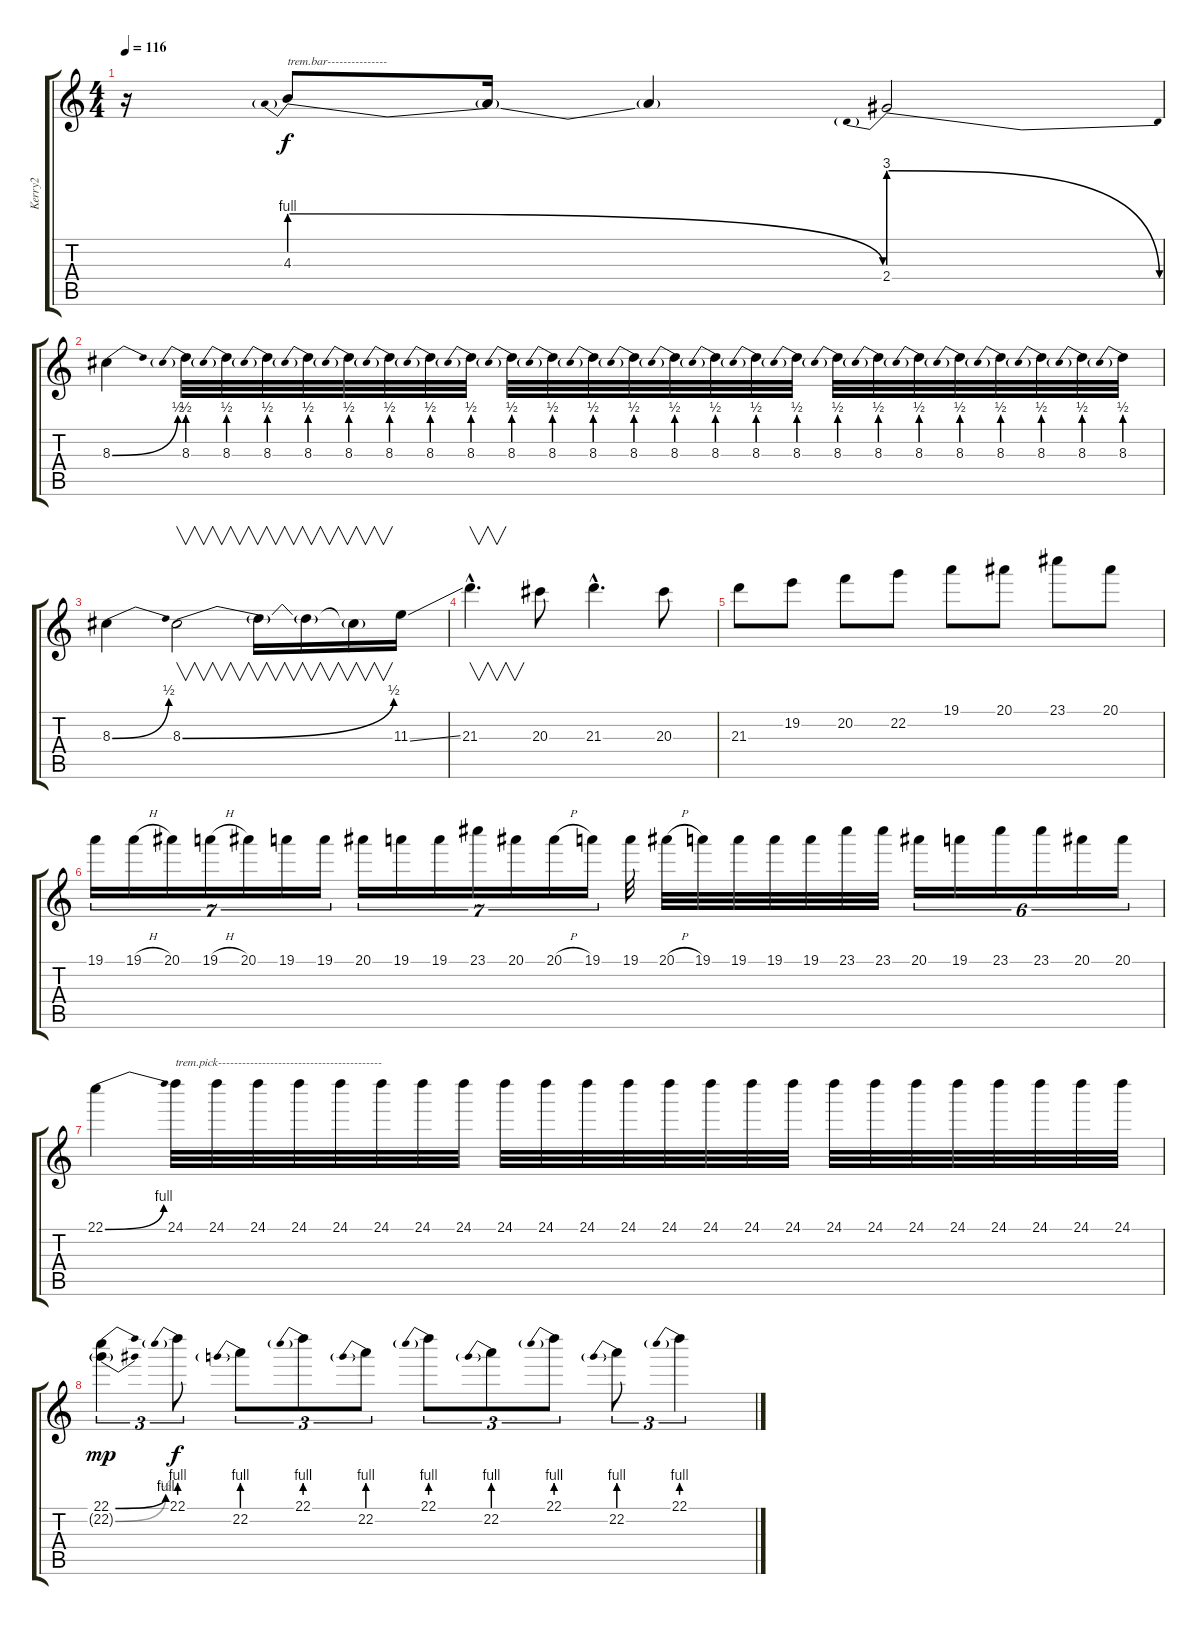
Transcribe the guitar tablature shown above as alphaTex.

\track ("Kerry2" "Kerry2") {instrument distortionguitar}
\staff {score tabs}
\tuning (D4 A3 F3 C3 G2 D2) {hide}
\ts (4 4)
\tempo 116
\clef g2
\ks c
r.16{dy f} 4.3{be (prebendrelease 0 4 60 0)}.8{txt "trem.bar---------------"} 4.3{t}.16 4.3{t}.4 2.4{be (prebendrelease 0 12 60 0)}.2 |
8.3{be (bend 0 0 60 2)}.4 8.3{be (prebend 0 2 60 2)}.32 8.3{be (prebend 0 2 60 2)}.32 8.3{be (prebend 0 2 60 2)}.32 8.3{be (prebend 0 2 60 2)}.32 8.3{be (prebend 0 2 60 2)}.32 8.3{be (prebend 0 2 60 2)}.32 8.3{be (prebend 0 2 60 2)}.32 8.3{be (prebend 0 2 60 2)}.32 8.3{be (prebend 0 2 60 2)}.32 8.3{be (prebend 0 2 60 2)}.32 8.3{be (prebend 0 2 60 2)}.32 8.3{be (prebend 0 2 60 2)}.32 8.3{be (prebend 0 2 60 2)}.32 8.3{be (prebend 0 2 60 2)}.32 8.3{be (prebend 0 2 60 2)}.32 8.3{be (prebend 0 2 60 2)}.32 8.3{be (prebend 0 2 60 2)}.32 8.3{be (prebend 0 2 60 2)}.32 8.3{be (prebend 0 2 60 2)}.32 8.3{be (prebend 0 2 60 2)}.32 8.3{be (prebend 0 2 60 2)}.32 8.3{be (prebend 0 2 60 2)}.32 8.3{be (prebend 0 2 60 2)}.32 8.3{be (prebend 0 2 60 2)}.32 |
8.3{be (bend 0 0 60 2)}.4 8.3{be (bend 0 0 60 2)}.2{v} 8.3{t}.16{v} 8.3{t}.16{v} 8.3{t}.16{v} 11.3{ss}.16 |
21.3{hac}.4{v d} 20.3.8 21.3{hac}.4{d} 20.3.8 |
21.3.8 19.2.8 20.2.8 22.2.8 19.1.8 20.1.8 23.1.8 20.1.8 |
19.1.16{tu (7 4)} 19.1{h}.16{tu (7 4)} 20.1.16{tu (7 4)} 19.1{h}.16{tu (7 4)} 20.1.16{tu (7 4)} 19.1.16{tu (7 4)} 19.1.16{tu (7 4)} 20.1.16{tu (7 4)} 19.1.16{tu (7 4)} 19.1.16{tu (7 4)} 23.1.16{tu (7 4)} 20.1.16{tu (7 4)} 20.1{h}.16{tu (7 4)} 19.1.16{tu (7 4)} 19.1.32 20.1{h}.32 19.1.32 19.1.32 19.1.32 19.1.32 23.1.32 23.1.32 20.1.16{tu (6 4)} 19.1.16{tu (6 4)} 23.1.16{tu (6 4)} 23.1.16{tu (6 4)} 20.1.16{tu (6 4)} 20.1.16{tu (6 4)} |
22.1{be (bend 0 0 60 4)}.4 24.1.32{txt "trem.pick-----------------------------------------"} 24.1.32 24.1.32 24.1.32 24.1.32 24.1.32 24.1.32 24.1.32 24.1.32 24.1.32 24.1.32 24.1.32 24.1.32 24.1.32 24.1.32 24.1.32 24.1.32 24.1.32 24.1.32 24.1.32 24.1.32 24.1.32 24.1.32 24.1.32 |
(22.1{be (bend 0 0 60 4)} 22.2{be (bend 0 0 60 2) g}).4{tu (3 2) dy mp} 22.1{be (prebend 0 4 60 4)}.8{tu (3 2) dy f} 22.2{be (prebend 0 4 60 4)}.8{tu (3 2)} 22.1{be (prebend 0 4 60 4)}.8{tu (3 2)} 22.2{be (prebend 0 4 60 4)}.8{tu (3 2)} 22.1{be (prebend 0 4 60 4)}.8{tu (3 2)} 22.2{be (prebend 0 4 60 4)}.8{tu (3 2)} 22.1{be (prebend 0 4 60 4)}.8{tu (3 2)} 22.2{be (prebend 0 4 60 4)}.8{tu (3 2)} 22.1{be (prebend 0 4 60 4)}.4{tu (3 2)}
